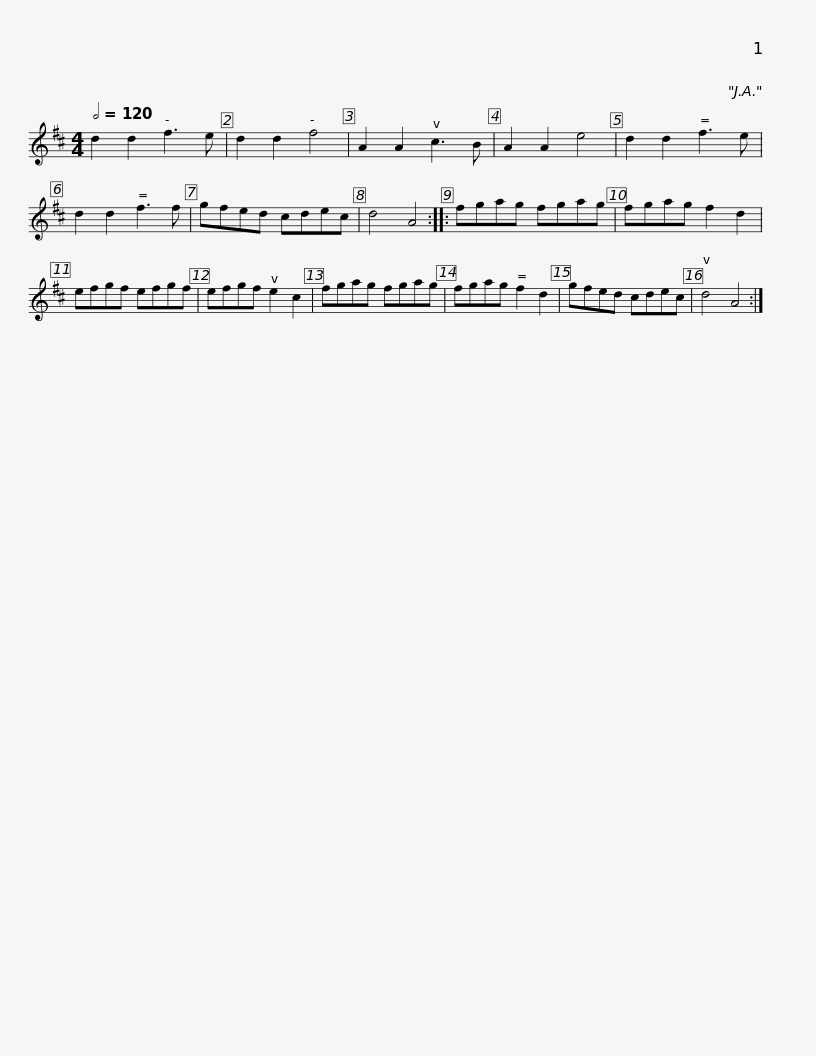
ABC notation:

X:1
L:1/8
Q:1/2=120
M:4/4
I:linebreak $
K:D
V:1 treble
V:1
 d2 d2 f3 e | d2 d2 f4 | A2 A2 c3 B | A2 A2 e4 | d2 d2 f3 e | %5
 d2 d2 f3 f | gfed cdec | d4 A4 ::$ fgag fgag | fgag f2 d2 | %10
 efgf efgf | efgf e2 c2 | fgag fgag | fgag f2 d2 |$ gfed cdec | %15
 d4 A4 :| %16
